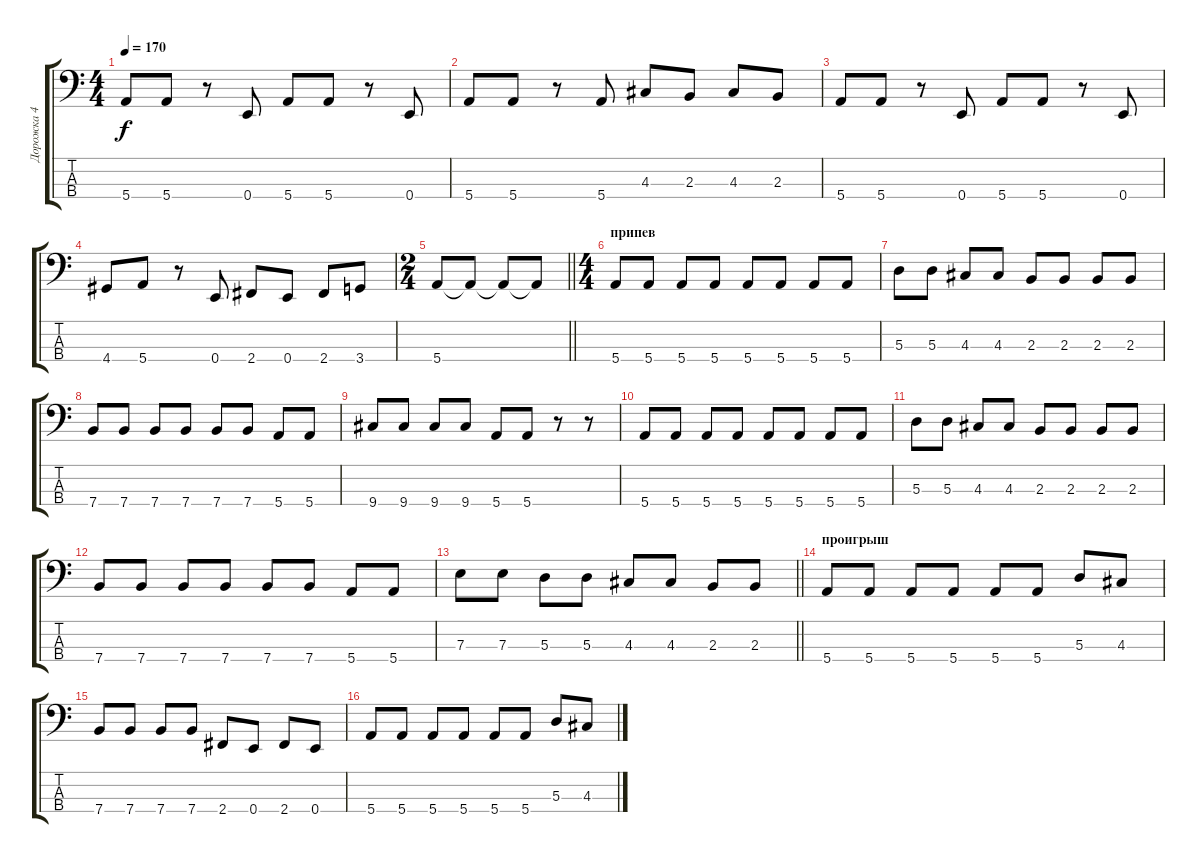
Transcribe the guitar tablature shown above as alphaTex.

\track ("Дорожка 4" "Дорожка 4") {instrument electricbasspick}
\staff {score tabs}
\tuning (G2 D2 A1 E1) {hide}
\ts (4 4)
\tempo 170
\clef f4
\ks c
5.4.8{dy f} 5.4.8 r.8 0.4.8 5.4.8 5.4.8 r.8 0.4.8 |
5.4.8 5.4.8 r.8 5.4.8 4.3.8 2.3.8 4.3.8 2.3.8 |
5.4.8 5.4.8 r.8 0.4.8 5.4.8 5.4.8 r.8 0.4.8 |
4.4.8 5.4.8 r.8 0.4.8 2.4.8 0.4.8 2.4.8 3.4.8 |
\ts (2 4)
\barLineRight lightlight
5.4.8 5.4{t}.8 5.4{t}.8 5.4{t}.8 |
\ts (4 4)
\section ("" "припев")
5.4.8 5.4.8 5.4.8 5.4.8 5.4.8 5.4.8 5.4.8 5.4.8 |
5.3.8 5.3.8 4.3.8 4.3.8 2.3.8 2.3.8 2.3.8 2.3.8 |
7.4.8 7.4.8 7.4.8 7.4.8 7.4.8 7.4.8 5.4.8 5.4.8 |
9.4.8 9.4.8 9.4.8 9.4.8 5.4.8 5.4.8 r.8 r.8 |
5.4.8 5.4.8 5.4.8 5.4.8 5.4.8 5.4.8 5.4.8 5.4.8 |
5.3.8 5.3.8 4.3.8 4.3.8 2.3.8 2.3.8 2.3.8 2.3.8 |
7.4.8 7.4.8 7.4.8 7.4.8 7.4.8 7.4.8 5.4.8 5.4.8 |
\barLineRight lightlight
7.3.8 7.3.8 5.3.8 5.3.8 4.3.8 4.3.8 2.3.8 2.3.8 |
\section ("" "проигрыш")
5.4.8 5.4.8 5.4.8 5.4.8 5.4.8 5.4.8 5.3.8 4.3.8 |
7.4.8 7.4.8 7.4.8 7.4.8 2.4.8 0.4.8 2.4.8 0.4.8 |
5.4.8 5.4.8 5.4.8 5.4.8 5.4.8 5.4.8 5.3.8 4.3.8
